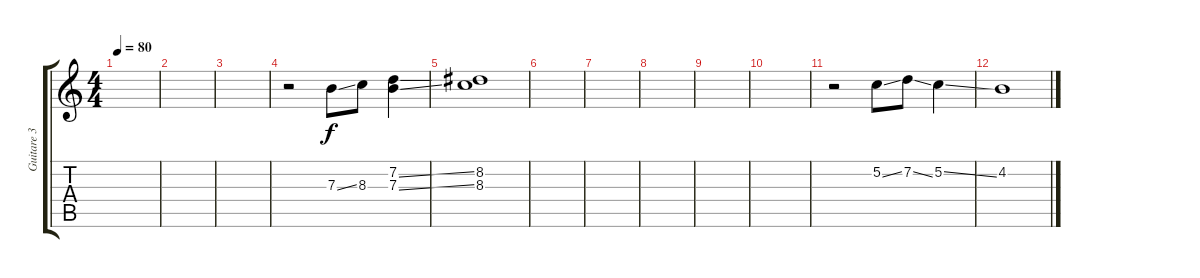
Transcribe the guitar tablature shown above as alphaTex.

\track ("Guitare 3" "Guitare 3") {instrument acousticguitarsteel}
\staff {score tabs}
\tuning (A3 G3 E3 C3 A2 C2) {hide}
\ts (4 4)
\tempo 80
\clef g2
\ks c
|
|
|
r.2 7.3{ss}.8 8.3.8 (7.2{ss} 7.3{ss}).4 |
(8.2 8.3).1 |
|
|
|
|
|
r.2 5.2{ss}.8 7.2{ss}.8 5.2{ss}.4 |
4.2.1
